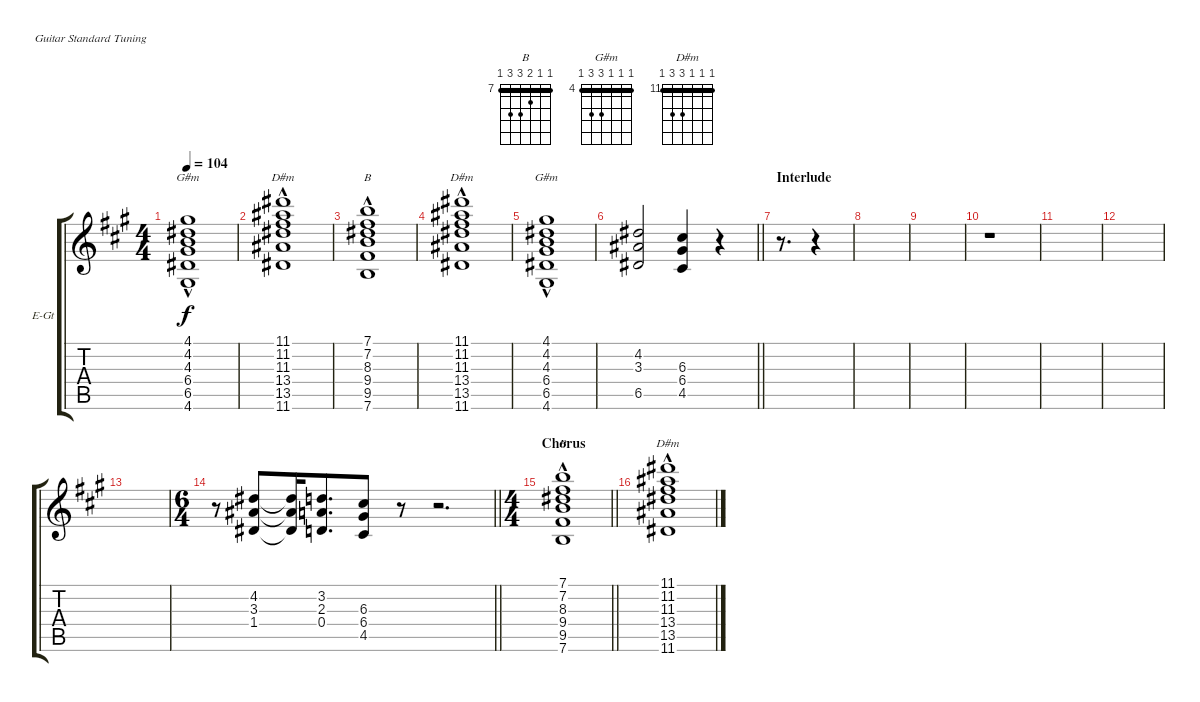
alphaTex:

\bracketExtendMode groupsimilarinstruments
\firstSystemTrackNameOrientation horizontal
\otherSystemsTrackNameOrientation horizontal
\track ("Rhytm Guitar" "E-Gt") {solo instrument overdrivenguitar}
\staff {score tabs}
\tuning (E4 B3 G3 D3 A2 E2)
\chord ("B" 7 7 8 9 9 7) {firstfret 7 barre (7 7)}
\chord ("G#m" 4 4 4 6 6 4) {firstfret 4 barre (4 4 4)}
\chord ("D#m" 11 11 11 13 13 11) {firstfret 11 barre (11 11 11)}
\ts (4 4)
\tempo 104
\clef g2
\ks a
(4.1{hac} 4.2{hac} 4.3{hac} 6.4{hac} 6.5{hac} 4.6{hac}).1{ch "G#m" dy f} |
(11.1{hac} 11.2{hac} 11.3{hac} 13.4{hac} 13.5{hac} 11.6{hac}).1{ch "D#m"} |
(7.1{hac} 7.2{hac} 8.3{hac} 9.4{hac} 9.5{hac} 7.6{hac}).1{ch "B"} |
(11.1{hac} 11.2{hac} 11.3{hac} 13.4{hac} 13.5{hac} 11.6{hac}).1{ch "D#m"} |
(4.1{hac} 4.2{hac} 4.3{hac} 6.4{hac} 6.5{hac} 4.6{hac}).1{ch "G#m"} |
\barLineRight lightlight
(4.2 3.3 6.5).2 (6.3 6.4 4.5).4 r.4 |
\section ("" "Interlude")
r.8{d} r.4 |
|
|
r.1 |
|
|
|
\ts (6 4)
\beaming (8 6 6)
\barLineRight lightlight
r.8 (4.2 3.3 1.4).8 (4.2{t} 3.3{t} 1.4{t}).16 (3.2 2.3 0.4).8{d} (6.3 6.4 4.5).8 r.8 r.2{d} |
\ts (4 4)
\beaming (8 2 2 2 2)
\section ("" "Chorus")
\barLineRight lightlight
(7.1{hac} 7.2{hac} 8.3{hac} 9.4{hac} 9.5{hac} 7.6{hac}).1{ch "B"} |
(11.1{hac} 11.2{hac} 11.3{hac} 13.4{hac} 13.5{hac} 11.6{hac}).1{ch "D#m"}
